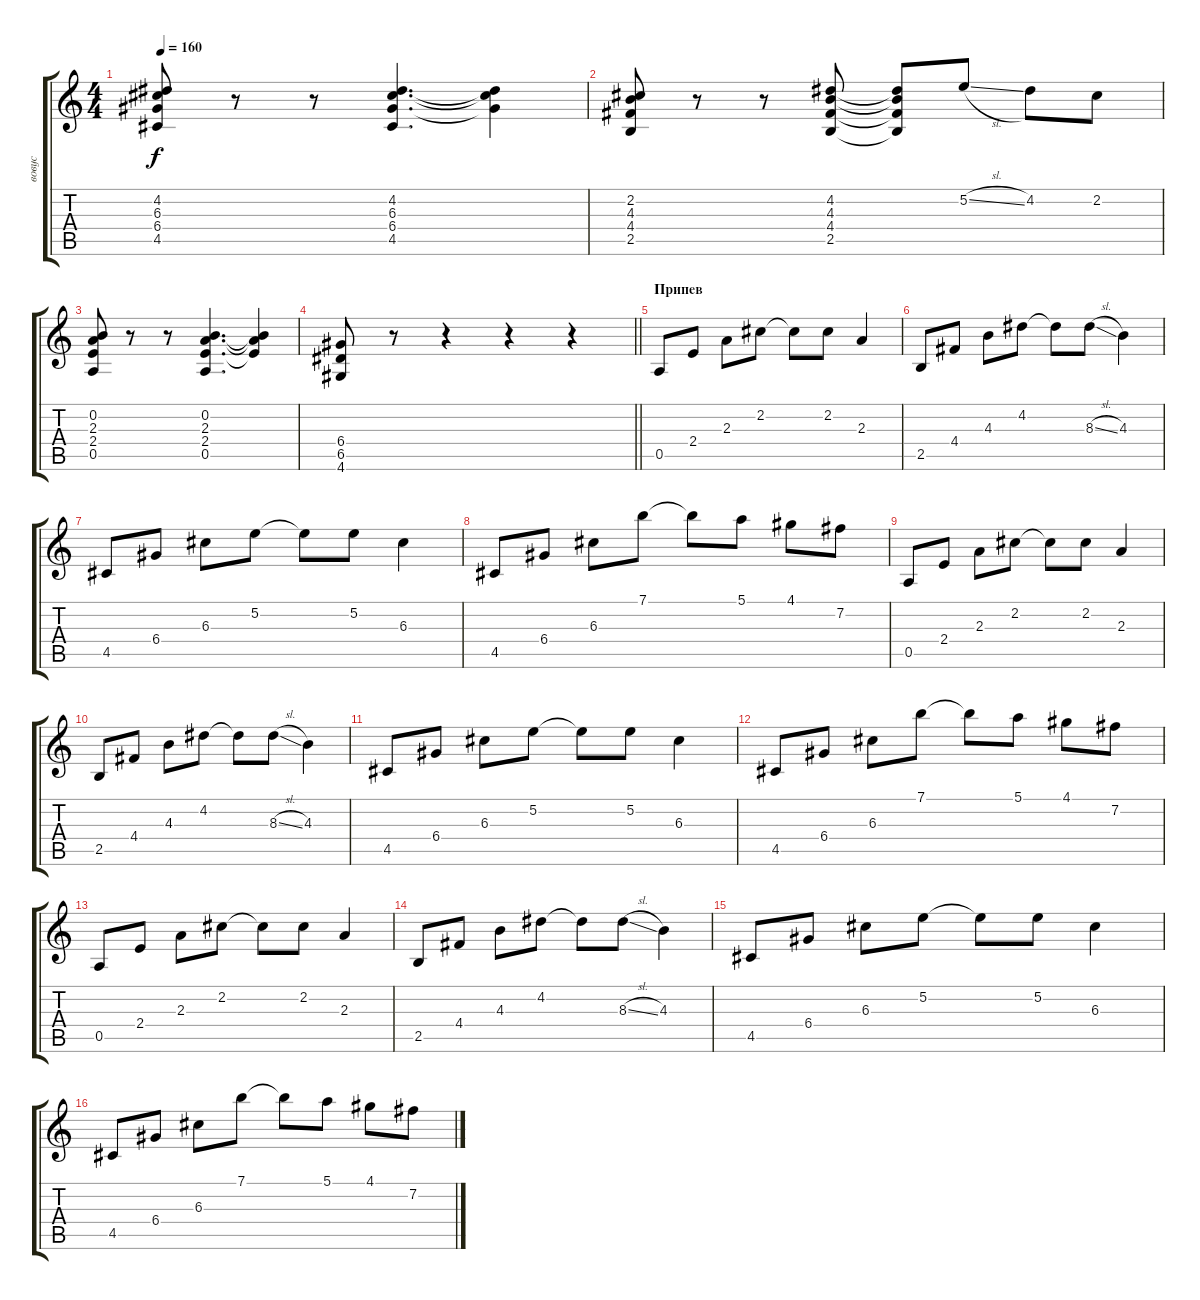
\track ("вовус" "вовус") {instrument acousticguitarsteel}
\staff {score tabs}
\tuning (E4 B3 G3 D3 A2 E2) {hide}
\ts (4 4)
\tempo 160
\clef g2
\ks c
(4.2 6.3 6.4 4.5).8{dy f} r.8 r.8 (4.2 6.3 6.4 4.5).4{d} (4.2{t} 6.3{t} 6.4{t}).4 |
(2.2 4.3 4.4 2.5).8 r.8 r.8 (4.2 4.3 4.4 2.5).8 (4.2{t} 4.3{t} 4.4{t} 2.5{t}).8 5.2{sl}.8 4.2.8 2.2.8 |
(0.2 2.3 2.4 0.5).8 r.8 r.8 (0.2 2.3 2.4 0.5).4{d} (0.2{t} 2.3{t} 2.4{t}).4 |
\barLineRight lightlight
(6.4 6.5 4.6).8 r.8 r.4 r.4 r.4 |
\section ("" "Припев")
0.5.8{volume 13} 2.4.8 2.3.8 2.2.8 2.2{t}.8 2.2.8 2.3.4 |
2.5.8 4.4.8 4.3.8 4.2.8 4.2{t}.8 8.3{sl}.8 4.3.4 |
4.5.8 6.4.8 6.3.8 5.2.8 5.2{t}.8 5.2.8 6.3.4 |
4.5.8 6.4.8 6.3.8 7.1.8 7.1{t}.8 5.1.8 4.1.8 7.2.8 |
0.5.8 2.4.8 2.3.8 2.2.8 2.2{t}.8 2.2.8 2.3.4 |
2.5.8 4.4.8 4.3.8 4.2.8 4.2{t}.8 8.3{sl}.8 4.3.4 |
4.5.8 6.4.8 6.3.8 5.2.8 5.2{t}.8 5.2.8 6.3.4 |
4.5.8 6.4.8 6.3.8 7.1.8 7.1{t}.8 5.1.8 4.1.8 7.2.8 |
0.5.8 2.4.8 2.3.8 2.2.8 2.2{t}.8 2.2.8 2.3.4 |
2.5.8 4.4.8 4.3.8 4.2.8 4.2{t}.8 8.3{sl}.8 4.3.4 |
4.5.8 6.4.8 6.3.8 5.2.8 5.2{t}.8 5.2.8 6.3.4 |
4.5.8 6.4.8 6.3.8 7.1.8 7.1{t}.8 5.1.8 4.1.8 7.2.8
